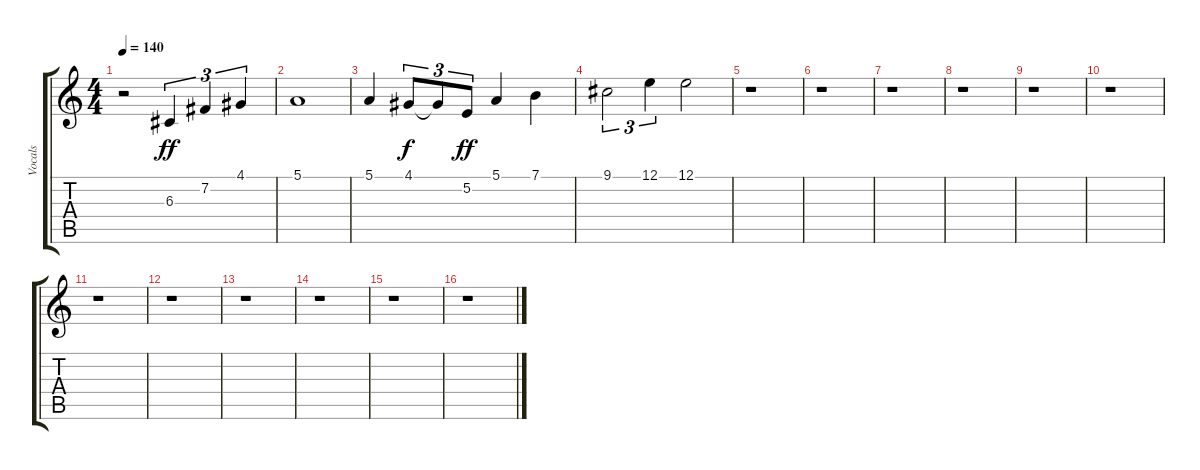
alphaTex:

\track ("Vocals" "Vocals") {instrument flute}
\staff {score tabs}
\tuning (E4 B3 G3 D3 A2 E2) {hide}
\ts (4 4)
\tempo 140
\clef g2
\ks c
r.2{dy ff} 6.3.4{tu (3 2)} 7.2.4{tu (3 2)} 4.1.4{tu (3 2)} |
5.1.1 |
5.1.4 4.1.8{tu (3 2) dy f} 4.1{t}.8{tu (3 2)} 5.2.8{tu (3 2) dy ff} 5.1.4 7.1.4 |
9.1.2{tu (3 2)} 12.1.4{tu (3 2)} 12.1.2 |
r.1 |
r.1 |
r.1 |
r.1 |
r.1 |
r.1 |
r.1 |
r.1 |
r.1 |
r.1 |
r.1 |
r.1
